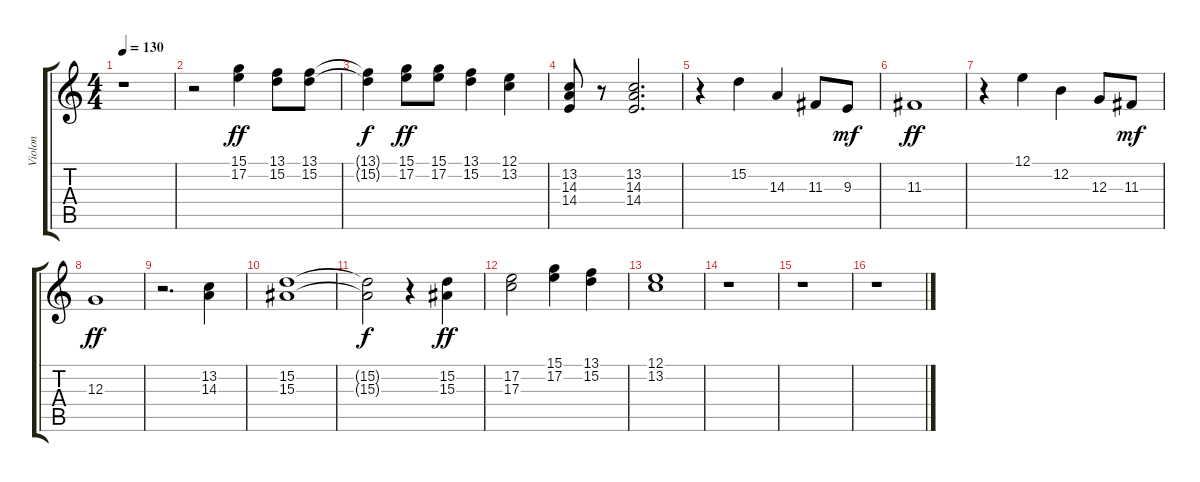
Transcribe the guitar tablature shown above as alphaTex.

\track ("Violon" "Violon") {instrument synthstrings2}
\staff {score tabs}
\tuning (E4 B3 G3 D3 A2 E2) {hide}
\ts (4 4)
\tempo 130
\clef g2
\ks c
r.1{dy ff} |
r.2 (15.1 17.2).4 (13.1 15.2).8 (13.1 15.2).8 |
(13.1{t} 15.2{t}).4{dy f} (15.1 17.2).8{dy ff} (15.1 17.2).8 (13.1 15.2).4 (12.1 13.2).4 |
(13.2 14.3 14.4).8 r.8 (13.2 14.3 14.4).2{d} |
r.4 15.2.4 14.3.4 11.3.8 9.3.8{dy mf} |
11.3.1{dy ff} |
r.4 12.1.4 12.2.4 12.3.8 11.3.8{dy mf} |
12.3.1{dy ff} |
r.2{d} (13.2 14.3).4 |
(15.2 15.3).1 |
(15.2{t} 15.3{t}).2{dy f} r.4 (15.2 15.3).4{dy ff} |
(17.2 17.3).2 (15.1 17.2).4 (13.1 15.2).4 |
(12.1 13.2).1 |
r.1 |
r.1 |
r.1
